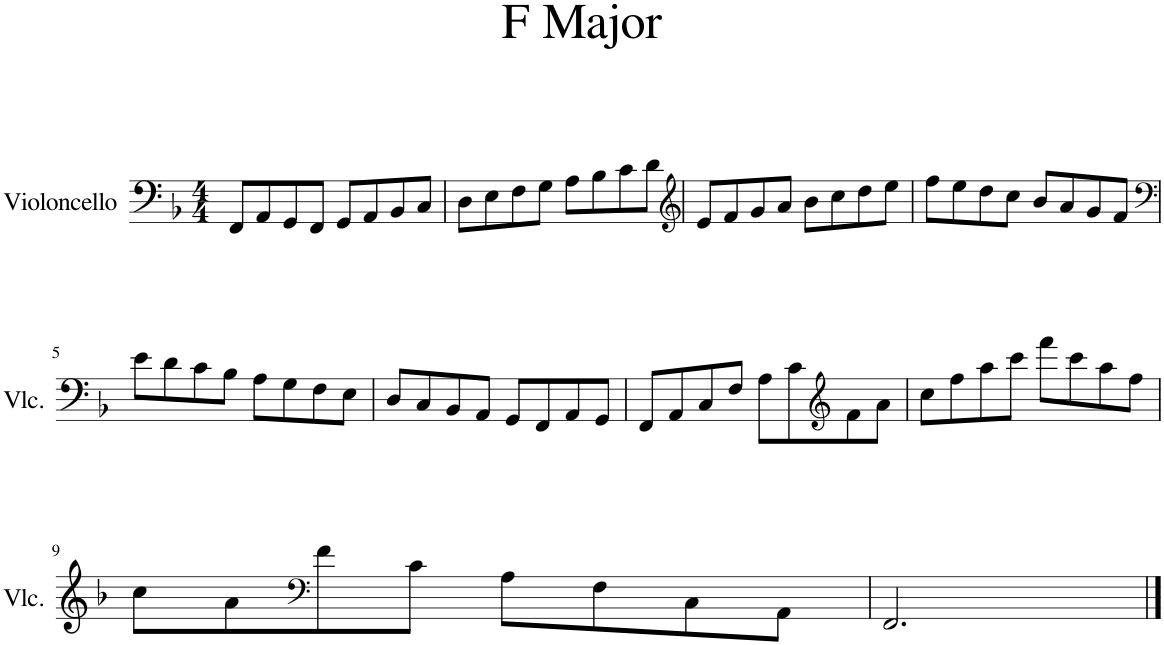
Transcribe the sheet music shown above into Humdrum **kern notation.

**kern
*part1
*staff1
*I"Violoncello
*I'Vlc.
*clefF4
*k[b-]
*M4/4
=1
8FF/L
8AA/
8GG/
8FF/J
8GG/L
8AA/
8BB-/
8C/J
=2
8D\L
8E\
8F\
8G\J
8A\L
8B-\
8c\
8d\J
=3
*clefG2
8e/L
8f/
8g/
8a/J
8b-\L
8cc\
8dd\
8ee\J
=4
8ff\L
8ee\
8dd\
8cc\J
8b-/L
8a/
8g/
8f/J
!!LO:LB:g=z
=5
*clefF4
8e\L
8d\
8c\
8B-\J
8A\L
8G\
8F\
8E\J
=6
8D/L
8C/
8BB-/
8AA/J
8GG/L
8FF/
8AA/
8GG/J
=7
8FF/L
8AA/
8C/
8F/J
8A\L
8c\
*clefG2
8f\
8a\J
=8
8cc\L
8ff\
8aa\
8ccc\J
8fff\L
8ccc\
8aa\
8ff\J
!!LO:LB:g=z
=9
8cc\L
8a\
*clefF4
8f\
8c\J
8A\L
8F\
8C\
8AA\J
=10
2.FF/
==
*-
